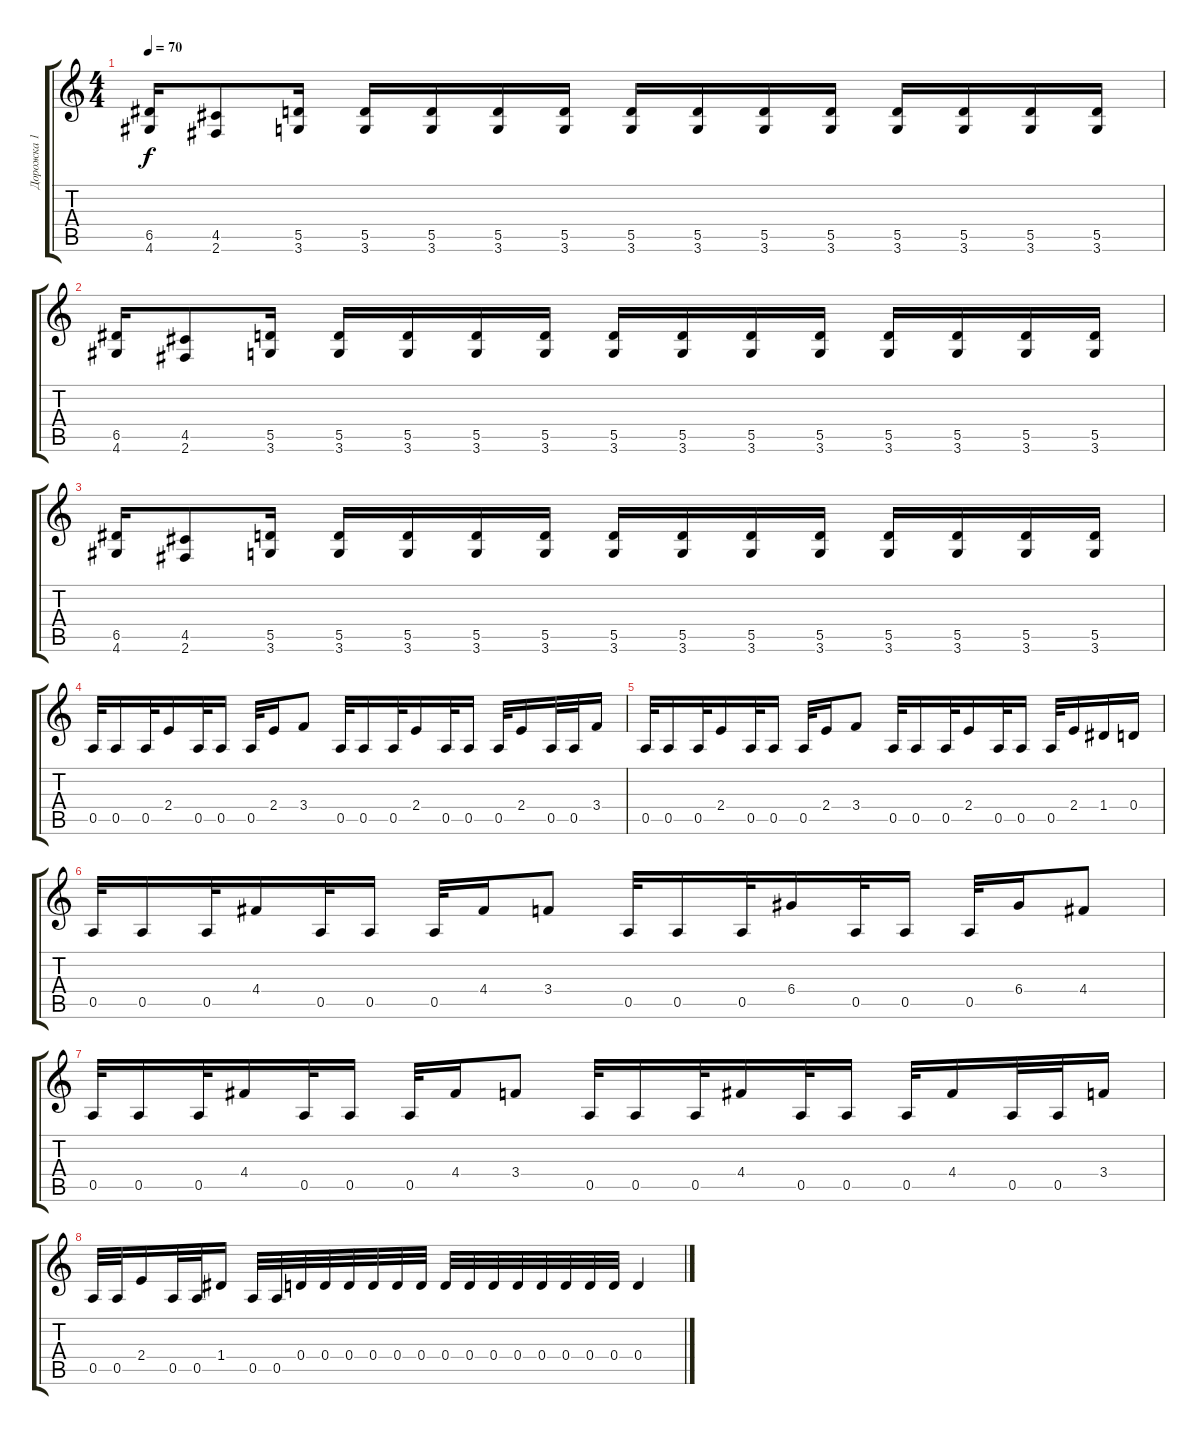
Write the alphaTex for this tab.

\track ("Дорожка 1" "Дорожка 1") {instrument distortionguitar}
\staff {score tabs}
\tuning (E4 B3 G3 D3 A2 E2) {hide}
\ts (4 4)
\tempo 70
\clef g2
\ks c
(6.5 4.6).16{dy f} (4.5 2.6).8 (5.5 3.6).16 (5.5 3.6).16 (5.5 3.6).16 (5.5 3.6).16 (5.5 3.6).16 (5.5 3.6).16 (5.5 3.6).16 (5.5 3.6).16 (5.5 3.6).16 (5.5 3.6).16 (5.5 3.6).16 (5.5 3.6).16 (5.5 3.6).16 |
(6.5 4.6).16 (4.5 2.6).8 (5.5 3.6).16 (5.5 3.6).16 (5.5 3.6).16 (5.5 3.6).16 (5.5 3.6).16 (5.5 3.6).16 (5.5 3.6).16 (5.5 3.6).16 (5.5 3.6).16 (5.5 3.6).16 (5.5 3.6).16 (5.5 3.6).16 (5.5 3.6).16 |
(6.5 4.6).16 (4.5 2.6).8 (5.5 3.6).16 (5.5 3.6).16 (5.5 3.6).16 (5.5 3.6).16 (5.5 3.6).16 (5.5 3.6).16 (5.5 3.6).16 (5.5 3.6).16 (5.5 3.6).16 (5.5 3.6).16 (5.5 3.6).16 (5.5 3.6).16 (5.5 3.6).16 |
0.5.32 0.5.16 0.5.32 2.4.16 0.5.32 0.5.16 0.5.32 2.4.16 3.4.8 0.5.32 0.5.16 0.5.32 2.4.16 0.5.32 0.5.16 0.5.32 2.4.16 0.5.32 0.5.32 3.4.16 |
0.5.32 0.5.16 0.5.32 2.4.16 0.5.32 0.5.16 0.5.32 2.4.16 3.4.8 0.5.32 0.5.16 0.5.32 2.4.16 0.5.32 0.5.16 0.5.32 2.4.16 1.4.16 0.4.16 |
0.5.32 0.5.16 0.5.32 4.4.16 0.5.32 0.5.16 0.5.32 4.4.16 3.4.8 0.5.32 0.5.16 0.5.32 6.4.16 0.5.32 0.5.16 0.5.32 6.4.16 4.4.8 |
0.5.32 0.5.16 0.5.32 4.4.16 0.5.32 0.5.16 0.5.32 4.4.16 3.4.8 0.5.32 0.5.16 0.5.32 4.4.16 0.5.32 0.5.16 0.5.32 4.4.16 0.5.32 0.5.32 3.4.16 |
0.5.32 0.5.32 2.4.16 0.5.32 0.5.32 1.4.16 0.5.32 0.5.32 0.4.32 0.4.32 0.4.32 0.4.32 0.4.32 0.4.32 0.4.32 0.4.32 0.4.32 0.4.32 0.4.32 0.4.32 0.4.32 0.4.32 0.4.4
